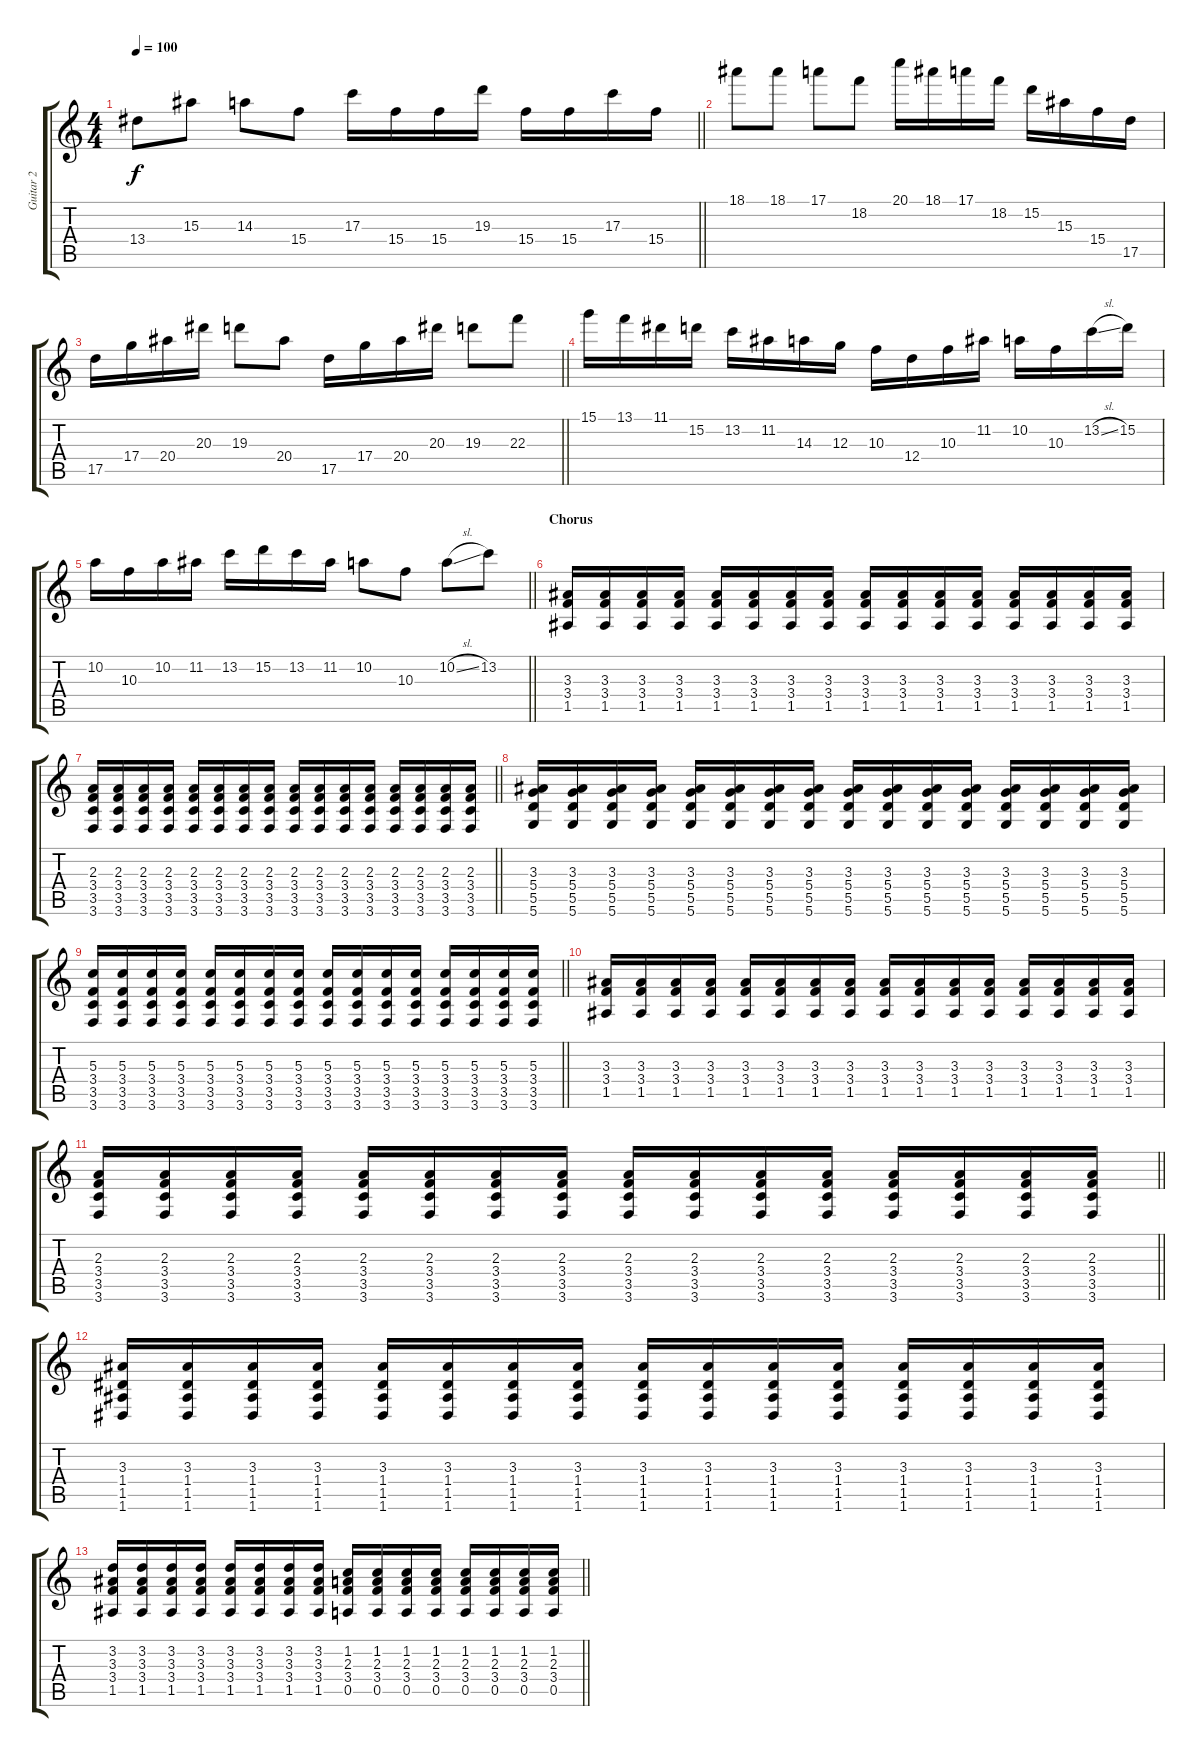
\track ("Guitar 2" "Guitar 2") {instrument distortionguitar}
\staff {score tabs}
\tuning (E4 B3 G3 D3 A2 D2) {hide}
\ts (4 4)
\tempo 100
\clef g2
\barLineRight lightlight
\ks c
13.4.8{dy f} 15.3.8 14.3.8 15.4.8 17.3.16 15.4.16 15.4.16 19.3.16 15.4.16 15.4.16 17.3.16 15.4.16 |
18.1.8 18.1.8 17.1.8 18.2.8 20.1.16 18.1.16 17.1.16 18.2.16 15.2.16 15.3.16 15.4.16 17.5.16 |
\barLineRight lightlight
17.5.16 17.4.16 20.4.16 20.3.16 19.3.8 20.4.8 17.5.16 17.4.16 20.4.16 20.3.16 19.3.8 22.3.8 |
15.1.16 13.1.16 11.1.16 15.2.16 13.2.16 11.2.16 14.3.16 12.3.16 10.3.16 12.4.16 10.3.16 11.2.16 10.2.16 10.3.16 13.2{sl}.16 15.2.16 |
\barLineRight lightlight
10.2.16 10.3.16 10.2.16 11.2.16 13.2.16 15.2.16 13.2.16 11.2.16 10.2.8 10.3.8 10.2{sl}.8 13.2.8 |
\section ("" "Chorus")
(3.3 3.4 1.5).16 (3.3 3.4 1.5).16 (3.3 3.4 1.5).16 (3.3 3.4 1.5).16 (3.3 3.4 1.5).16 (3.3 3.4 1.5).16 (3.3 3.4 1.5).16 (3.3 3.4 1.5).16 (3.3 3.4 1.5).16 (3.3 3.4 1.5).16 (3.3 3.4 1.5).16 (3.3 3.4 1.5).16 (3.3 3.4 1.5).16 (3.3 3.4 1.5).16 (3.3 3.4 1.5).16 (3.3 3.4 1.5).16 |
\barLineRight lightlight
(2.3 3.4 3.5 3.6).16 (2.3 3.4 3.5 3.6).16 (2.3 3.4 3.5 3.6).16 (2.3 3.4 3.5 3.6).16 (2.3 3.4 3.5 3.6).16 (2.3 3.4 3.5 3.6).16 (2.3 3.4 3.5 3.6).16 (2.3 3.4 3.5 3.6).16 (2.3 3.4 3.5 3.6).16 (2.3 3.4 3.5 3.6).16 (2.3 3.4 3.5 3.6).16 (2.3 3.4 3.5 3.6).16 (2.3 3.4 3.5 3.6).16 (2.3 3.4 3.5 3.6).16 (2.3 3.4 3.5 3.6).16 (2.3 3.4 3.5 3.6).16 |
(3.3 5.4 5.5 5.6).16 (3.3 5.4 5.5 5.6).16 (3.3 5.4 5.5 5.6).16 (3.3 5.4 5.5 5.6).16 (3.3 5.4 5.5 5.6).16 (3.3 5.4 5.5 5.6).16 (3.3 5.4 5.5 5.6).16 (3.3 5.4 5.5 5.6).16 (3.3 5.4 5.5 5.6).16 (3.3 5.4 5.5 5.6).16 (3.3 5.4 5.5 5.6).16 (3.3 5.4 5.5 5.6).16 (3.3 5.4 5.5 5.6).16 (3.3 5.4 5.5 5.6).16 (3.3 5.4 5.5 5.6).16 (3.3 5.4 5.5 5.6).16 |
\barLineRight lightlight
(5.3 3.4 3.5 3.6).16 (5.3 3.4 3.5 3.6).16 (5.3 3.4 3.5 3.6).16 (5.3 3.4 3.5 3.6).16 (5.3 3.4 3.5 3.6).16 (5.3 3.4 3.5 3.6).16 (5.3 3.4 3.5 3.6).16 (5.3 3.4 3.5 3.6).16 (5.3 3.4 3.5 3.6).16 (5.3 3.4 3.5 3.6).16 (5.3 3.4 3.5 3.6).16 (5.3 3.4 3.5 3.6).16 (5.3 3.4 3.5 3.6).16 (5.3 3.4 3.5 3.6).16 (5.3 3.4 3.5 3.6).16 (5.3 3.4 3.5 3.6).16 |
(3.3 3.4 1.5).16 (3.3 3.4 1.5).16 (3.3 3.4 1.5).16 (3.3 3.4 1.5).16 (3.3 3.4 1.5).16 (3.3 3.4 1.5).16 (3.3 3.4 1.5).16 (3.3 3.4 1.5).16 (3.3 3.4 1.5).16 (3.3 3.4 1.5).16 (3.3 3.4 1.5).16 (3.3 3.4 1.5).16 (3.3 3.4 1.5).16 (3.3 3.4 1.5).16 (3.3 3.4 1.5).16 (3.3 3.4 1.5).16 |
\barLineRight lightlight
(2.3 3.4 3.5 3.6).16 (2.3 3.4 3.5 3.6).16 (2.3 3.4 3.5 3.6).16 (2.3 3.4 3.5 3.6).16 (2.3 3.4 3.5 3.6).16 (2.3 3.4 3.5 3.6).16 (2.3 3.4 3.5 3.6).16 (2.3 3.4 3.5 3.6).16 (2.3 3.4 3.5 3.6).16 (2.3 3.4 3.5 3.6).16 (2.3 3.4 3.5 3.6).16 (2.3 3.4 3.5 3.6).16 (2.3 3.4 3.5 3.6).16 (2.3 3.4 3.5 3.6).16 (2.3 3.4 3.5 3.6).16 (2.3 3.4 3.5 3.6).16 |
(3.3 1.4 1.5 1.6).16 (3.3 1.4 1.5 1.6).16 (3.3 1.4 1.5 1.6).16 (3.3 1.4 1.5 1.6).16 (3.3 1.4 1.5 1.6).16 (3.3 1.4 1.5 1.6).16 (3.3 1.4 1.5 1.6).16 (3.3 1.4 1.5 1.6).16 (3.3 1.4 1.5 1.6).16 (3.3 1.4 1.5 1.6).16 (3.3 1.4 1.5 1.6).16 (3.3 1.4 1.5 1.6).16 (3.3 1.4 1.5 1.6).16 (3.3 1.4 1.5 1.6).16 (3.3 1.4 1.5 1.6).16 (3.3 1.4 1.5 1.6).16 |
\barLineRight lightlight
(3.2 3.3 3.4 1.5).16 (3.2 3.3 3.4 1.5).16 (3.2 3.3 3.4 1.5).16 (3.2 3.3 3.4 1.5).16 (3.2 3.3 3.4 1.5).16 (3.2 3.3 3.4 1.5).16 (3.2 3.3 3.4 1.5).16 (3.2 3.3 3.4 1.5).16 (1.2 2.3 3.4 0.5).16 (1.2 2.3 3.4 0.5).16 (1.2 2.3 3.4 0.5).16 (1.2 2.3 3.4 0.5).16 (1.2 2.3 3.4 0.5).16 (1.2 2.3 3.4 0.5).16 (1.2 2.3 3.4 0.5).16 (1.2 2.3 3.4 0.5).16
